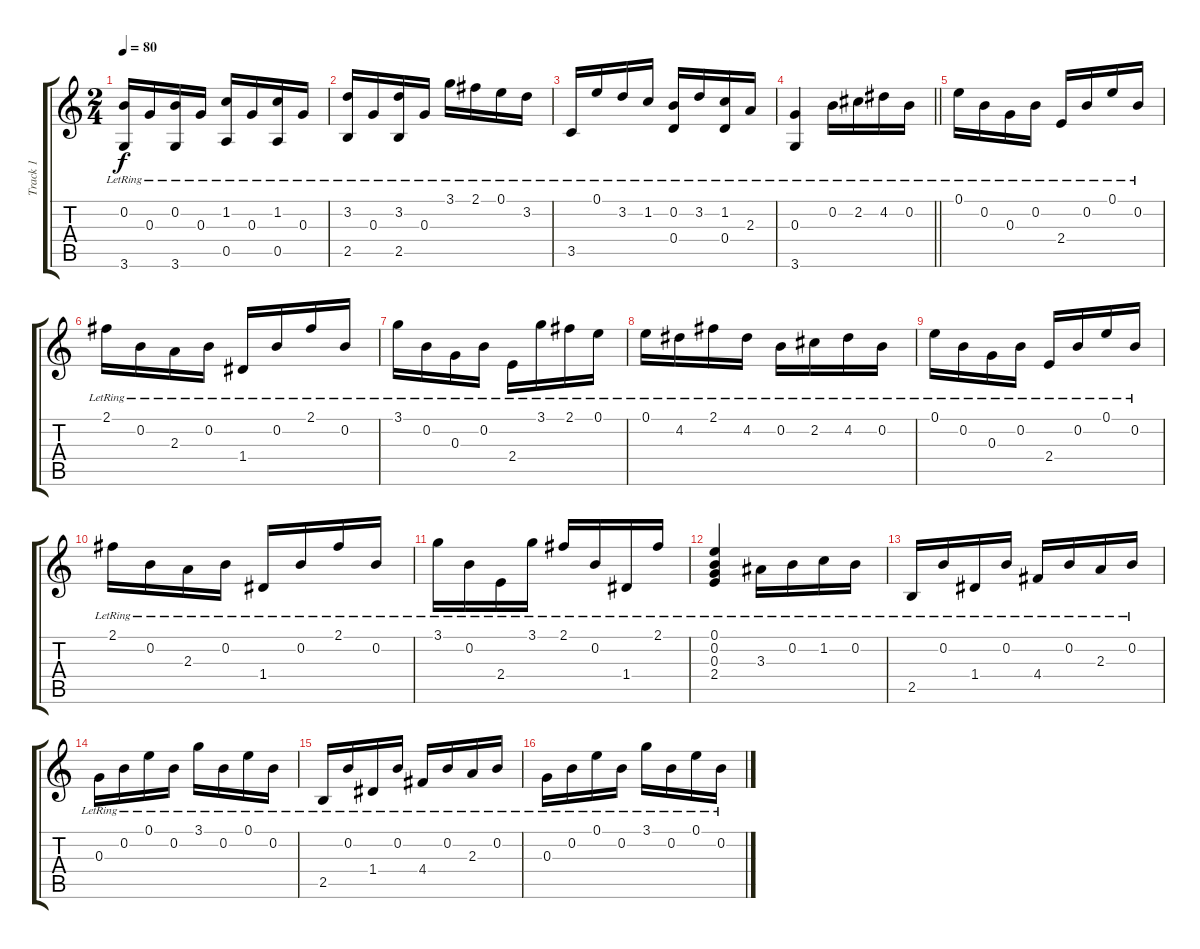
\track ("Track 1" "Track 1") {instrument acousticguitarnylon}
\staff {score tabs}
\tuning (E4 B3 G3 D3 A2 E2) {hide}
\ts (2 4)
\tempo 80
\clef g2
\ks c
(0.2{lr} 3.6{lr}).16{dy f} 0.3{lr}.16 (0.2{lr} 3.6{lr}).16 0.3{lr}.16 (1.2{lr} 0.5{lr}).16 0.3{lr}.16 (1.2{lr} 0.5{lr}).16 0.3{lr}.16 |
(3.2{lr} 2.5{lr}).16 0.3{lr}.16 (3.2{lr} 2.5{lr}).16 0.3{lr}.16 3.1{lr}.16 2.1{lr}.16 0.1{lr}.16 3.2{lr}.16 |
3.5{lr}.16 0.1{lr}.16 3.2{lr}.16 1.2{lr}.16 (0.2{lr} 0.4{lr}).16 3.2{lr}.16 (1.2{lr} 0.4{lr}).16 2.3{lr}.16 |
\barLineRight lightlight
(0.3{lr} 3.6{lr}).4 0.2{lr}.16 2.2{lr}.16 4.2{lr}.16 0.2{lr}.16 |
0.1{lr}.16 0.2{lr}.16 0.3{lr}.16 0.2{lr}.16 2.4{lr}.16 0.2{lr}.16 0.1{lr}.16 0.2{lr}.16 |
2.1{lr}.16 0.2{lr}.16 2.3{lr}.16 0.2{lr}.16 1.4{lr}.16 0.2{lr}.16 2.1{lr}.16 0.2{lr}.16 |
3.1{lr}.16 0.2{lr}.16 0.3{lr}.16 0.2{lr}.16 2.4{lr}.16 3.1{lr}.16 2.1{lr}.16 0.1{lr}.16 |
0.1{lr}.16 4.2{lr}.16 2.1{lr}.16 4.2{lr}.16 0.2{lr}.16 2.2{lr}.16 4.2{lr}.16 0.2{lr}.16 |
0.1{lr}.16 0.2{lr}.16 0.3{lr}.16 0.2{lr}.16 2.4{lr}.16 0.2{lr}.16 0.1{lr}.16 0.2{lr}.16 |
2.1{lr}.16 0.2{lr}.16 2.3{lr}.16 0.2{lr}.16 1.4{lr}.16 0.2{lr}.16 2.1{lr}.16 0.2{lr}.16 |
3.1{lr}.16 0.2{lr}.16 2.4{lr}.16 3.1{lr}.16 2.1{lr}.16 0.2{lr}.16 1.4{lr}.16 2.1{lr}.16 |
(0.1{lr} 0.2{lr} 0.3{lr} 2.4{lr}).4 3.3{lr}.16 0.2{lr}.16 1.2{lr}.16 0.2{lr}.16 |
2.5{lr}.16 0.2{lr}.16 1.4{lr}.16 0.2{lr}.16 4.4{lr}.16 0.2{lr}.16 2.3{lr}.16 0.2{lr}.16 |
0.3{lr}.16 0.2{lr}.16 0.1{lr}.16 0.2{lr}.16 3.1{lr}.16 0.2{lr}.16 0.1{lr}.16 0.2{lr}.16 |
2.5{lr}.16 0.2{lr}.16 1.4{lr}.16 0.2{lr}.16 4.4{lr}.16 0.2{lr}.16 2.3{lr}.16 0.2{lr}.16 |
0.3{lr}.16 0.2{lr}.16 0.1{lr}.16 0.2{lr}.16 3.1{lr}.16 0.2{lr}.16 0.1{lr}.16 0.2{lr}.16
